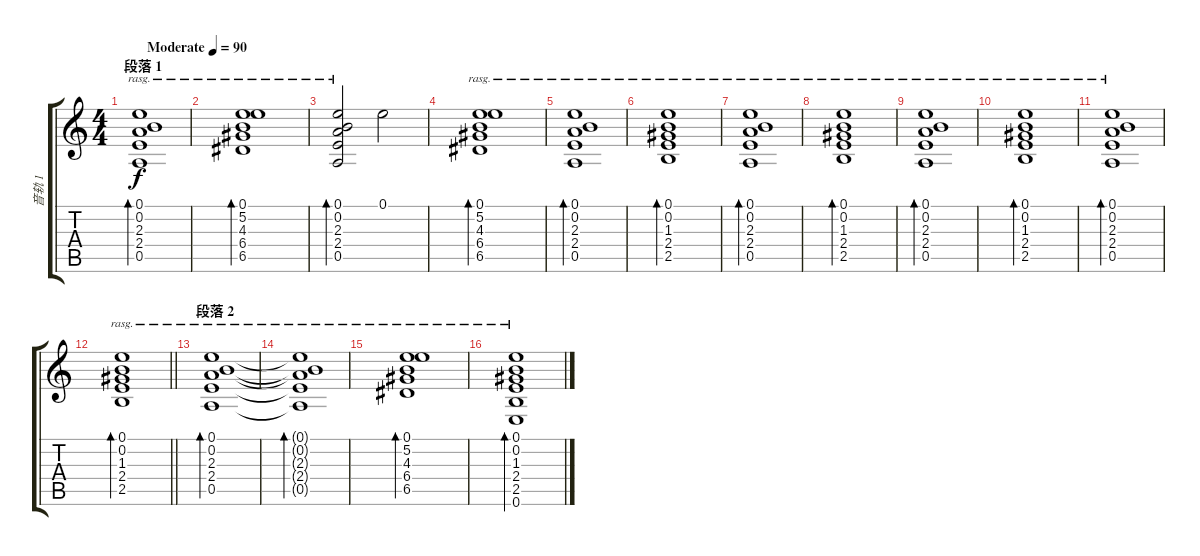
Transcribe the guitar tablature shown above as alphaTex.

\track ("音轨 1" "音轨 1") {instrument electricguitarclean}
\staff {score tabs}
\tuning (E4 B3 G3 D3 A2 E2) {hide}
\ts (4 4)
\section ("" "段落 1")
\tempo (90 "Moderate")
\clef g2
\ks c
(0.1 0.2 2.3 2.4 0.5).1{bd 120 rasg ii dy f instrument electricguitarclean} |
(0.1 5.2 4.3 6.4 6.5).1{bd 120 rasg ii} |
(0.1 0.2 2.3 2.4 0.5).2{bd 120 rasg ii} 0.1.2 |
(0.1 5.2 4.3 6.4 6.5).1{bd 120 rasg ii} |
(0.1 0.2 2.3 2.4 0.5).1{bd 120 rasg ii} |
(0.1 0.2 1.3 2.4 2.5).1{bd 120 rasg ii} |
(0.1 0.2 2.3 2.4 0.5).1{bd 120 rasg ii txt ""} |
(0.1 0.2 1.3 2.4 2.5).1{bd 120 rasg ii} |
(0.1 0.2 2.3 2.4 0.5).1{bd 120 rasg ii} |
(0.1 0.2 1.3 2.4 2.5).1{bd 120 rasg ii} |
(0.1 0.2 2.3 2.4 0.5).1{bd 120 rasg ii} |
\barLineRight lightlight
(0.1 0.2 1.3 2.4 2.5).1{bd 120 rasg ii} |
\section ("" "段落 2")
(0.1 0.2 2.3 2.4 0.5).1{bd 120 rasg ii} |
(0.1{t} 0.2{t} 2.3{t} 2.4{t} 0.5{t}).1{bd 120 rasg ii} |
(0.1 5.2 4.3 6.4 6.5).1{bd 120 rasg ii} |
(0.1 0.2 1.3 2.4 2.5 0.6).1{bd 120 rasg ii}
